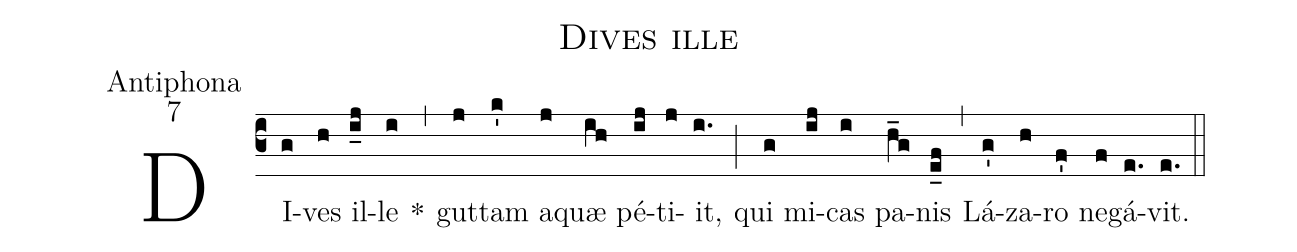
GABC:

name:Dives ille;
office-part:Antiphona;
mode:7;
%%
(c3) DI(g)ves(h) il(i_j)le(i) *(,) gut(j)tam(k') a(j)quæ(ih) pé(ij)ti(j)it,(i.) (;) qui(g) mi(ij)cas(i) pa(h_g)nis(e_f) (,) Lá(g')za(h)ro(f') ne(f)gá(e.)vit.(e.) (::)
